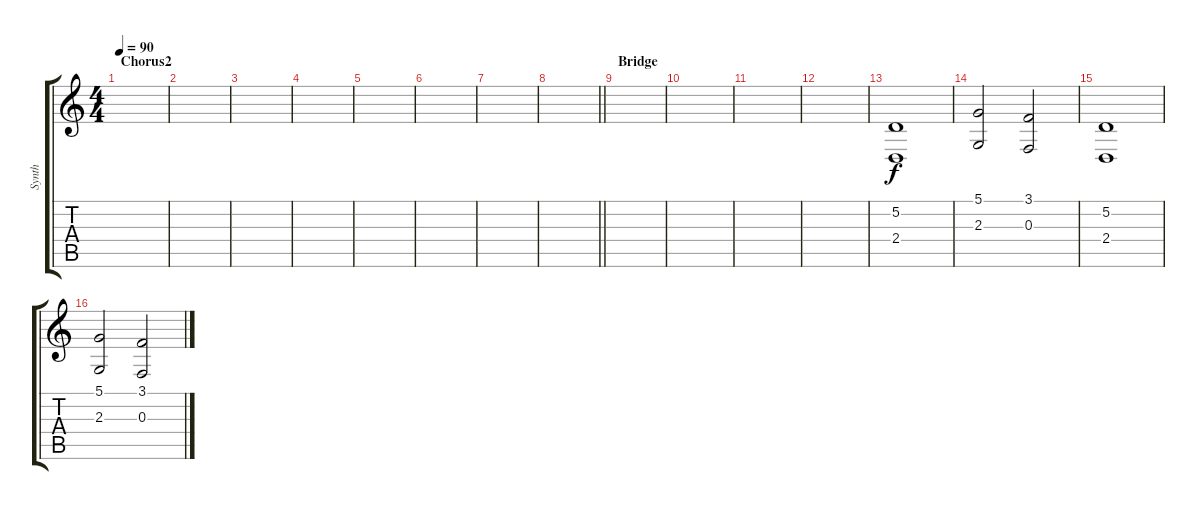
\track ("Synth" "Synth") {instrument lead2sawtooth}
\staff {score tabs}
\tuning (D4 A3 F3 C3 G2 D2) {hide}
\ts (4 4)
\section ("" "Chorus2")
\tempo 90
\clef g2
\ks c
|
|
|
|
|
|
|
\barLineRight lightlight
|
\section ("" "Bridge")
|
|
|
|
(5.2 2.4).1 |
(5.1 2.3).2 (3.1 0.3).2 |
(5.2 2.4).1 |
(5.1 2.3).2 (3.1 0.3).2
